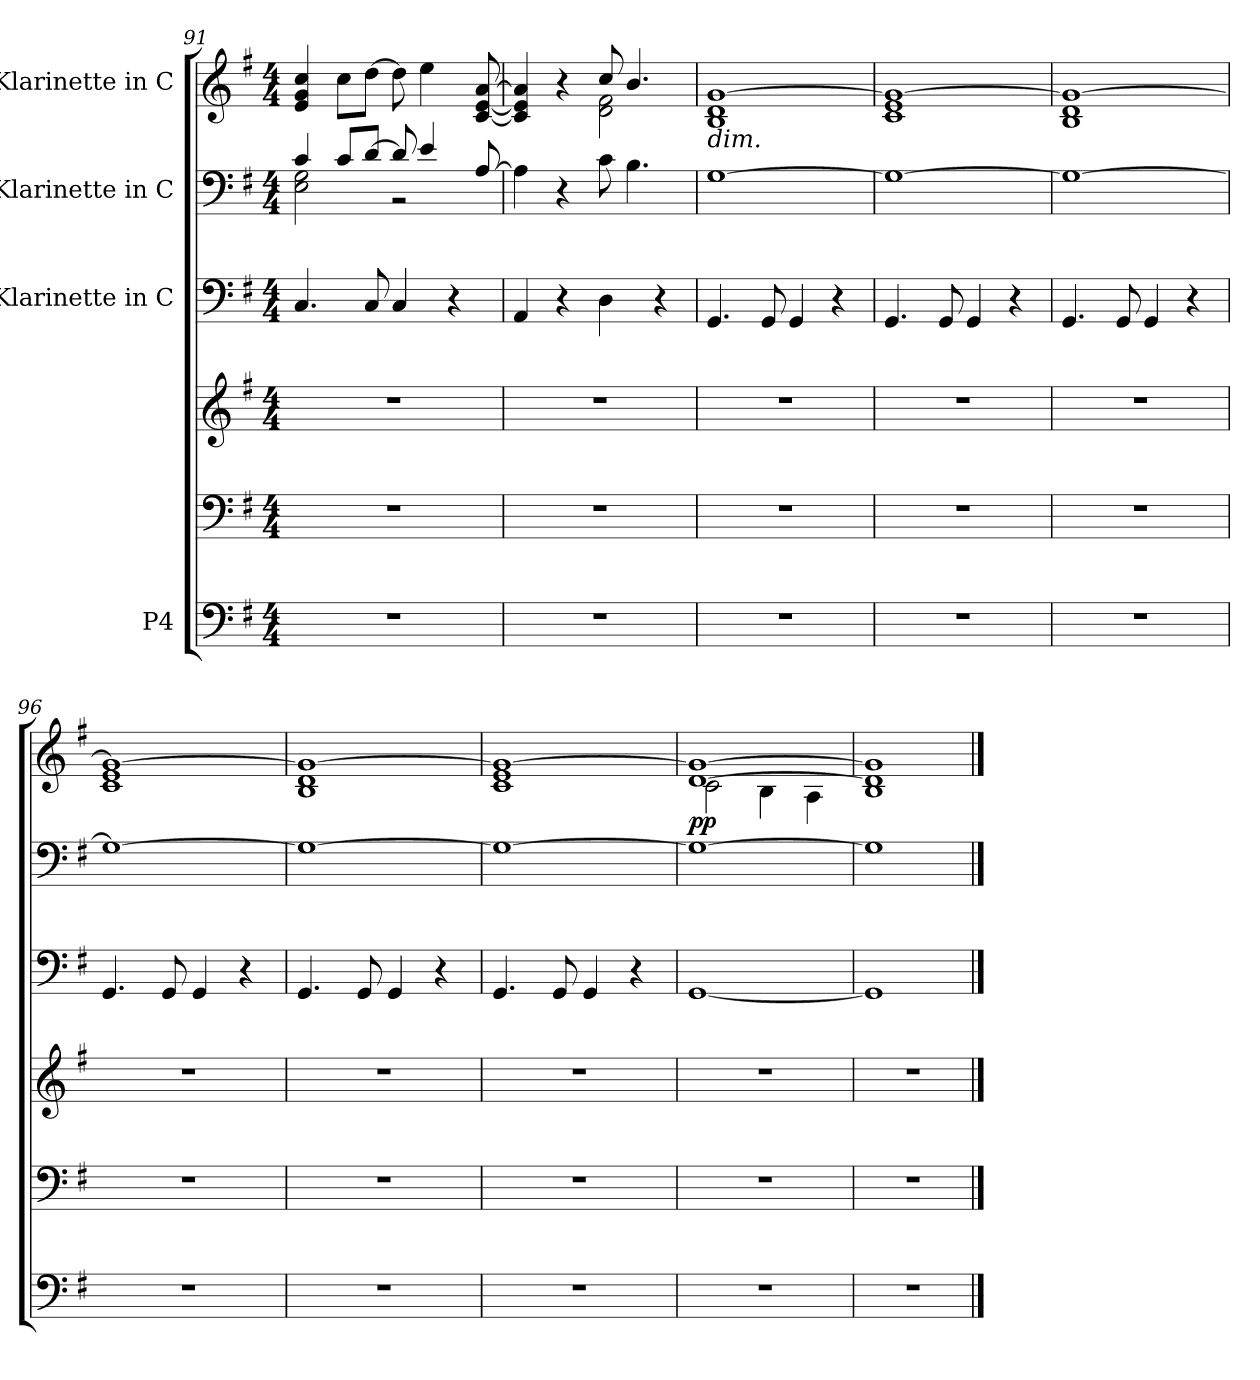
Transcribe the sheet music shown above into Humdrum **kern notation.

**kern	**kern	**kern	**kern	**kern	**kern	**dynam
*part4	*part4	*part4	*part3	*part2	*part1	*part1
*staff6	*staff5	*staff4	*staff3	*staff2	*staff1	*staff1
*I"P4	*	*	*I"Klarinette in C	*I"Klarinette in C	*I"Klarinette in C	*
*clefF4	*clefF4	*clefG2	*clefF4	*clefF4	*clefG2	*
*k[f#]	*k[f#]	*k[f#]	*k[f#]	*k[f#]	*k[f#]	*
*G:	*G:	*G:	*G:	*G:	*G:	*
*M4/4	*M4/4	*M4/4	*M4/4	*M4/4	*M4/4	*
=91	=91	=91	=91	=91	=91	=91
*	*	*	*	*^	*	*
1r	1r	1r	4.Ci/	4ci/	2Ei\ 2Gi	4ei/ 4gi 4cci	.
.	.	.	.	8ci/L	.	8cci\L	.
.	.	.	8Ci/	[8di/J	.	[8ddi\J	.
.	.	.	4Ci/	8di/]	2r	8ddi\]	.
.	.	.	.	4ei/	.	4eei\	.
.	.	.	4r	.	.	.	.
.	.	.	.	[8Ai/	.	[8ci/ [8ei [8ai	.
*	*	*	*	*v	*v	*	*
!!LO:LB:g=z
=92	=92	=92	=92	=92	=92	=92
*	*	*	*	*	*^	*
1r	1r	1r	4AAi/	4Ai\]	4ci/] 4ei] 4ai]	2ryy	.
.	.	.	4r	4r	4r	.	.
.	.	.	4Di\	8ci\	8cci/	2di\ 2f#i	.
.	.	.	.	4.Bi\	4.bi/	.	.
.	.	.	4r	.	.	.	.
=93	=93	=93	=93	=93	=93	=93	=93
!	!	!	!	!	!LO:TX:b:i:t=dim.	!	!
1r	1r	1r	4.GGi/	[1Gi	[1gi	1Bi 1di	.
.	.	.	8GGi/	.	.	.	.
.	.	.	4GGi/	.	.	.	.
.	.	.	4r	.	.	.	.
=94	=94	=94	=94	=94	=94	=94	=94
1r	1r	1r	4.GGi/	1Gi_	1gi_	1ci 1ei	.
.	.	.	8GGi/	.	.	.	.
.	.	.	4GGi/	.	.	.	.
.	.	.	4r	.	.	.	.
=95	=95	=95	=95	=95	=95	=95	=95
1r	1r	1r	4.GGi/	1Gi_	1gi_	1Bi 1di	.
.	.	.	8GGi/	.	.	.	.
.	.	.	4GGi/	.	.	.	.
.	.	.	4r	.	.	.	.
=96	=96	=96	=96	=96	=96	=96	=96
1r	1r	1r	4.GGi/	1Gi_	1gi_	1ci 1ei	.
.	.	.	8GGi/	.	.	.	.
.	.	.	4GGi/	.	.	.	.
.	.	.	4r	.	.	.	.
=97	=97	=97	=97	=97	=97	=97	=97
1r	1r	1r	4.GGi/	1Gi_	1gi_	1Bi 1di	.
.	.	.	8GGi/	.	.	.	.
.	.	.	4GGi/	.	.	.	.
.	.	.	4r	.	.	.	.
=98	=98	=98	=98	=98	=98	=98	=98
1r	1r	1r	4.GGi/	1Gi_	1gi_	1ci 1ei	.
.	.	.	8GGi/	.	.	.	.
.	.	.	4GGi/	.	.	.	.
.	.	.	4r	.	.	.	.
=99	=99	=99	=99	=99	=99	=99	=99
1r	1r	1r	[1GGi	1Gi_	[1di 1gi_	2ci\	pp
.	.	.	.	.	.	4Bi\	.
.	.	.	.	.	.	4Ai\	.
=100	=100	=100	=100	=100	=100	=100	=100
1r	1r	1r	1GGi]	1Gi]	1di] 1gi]	1Bi	.
*	*	*	*	*	*v	*v	*
==	==	==	==	==	==	==
*-	*-	*-	*-	*-	*-	*-
